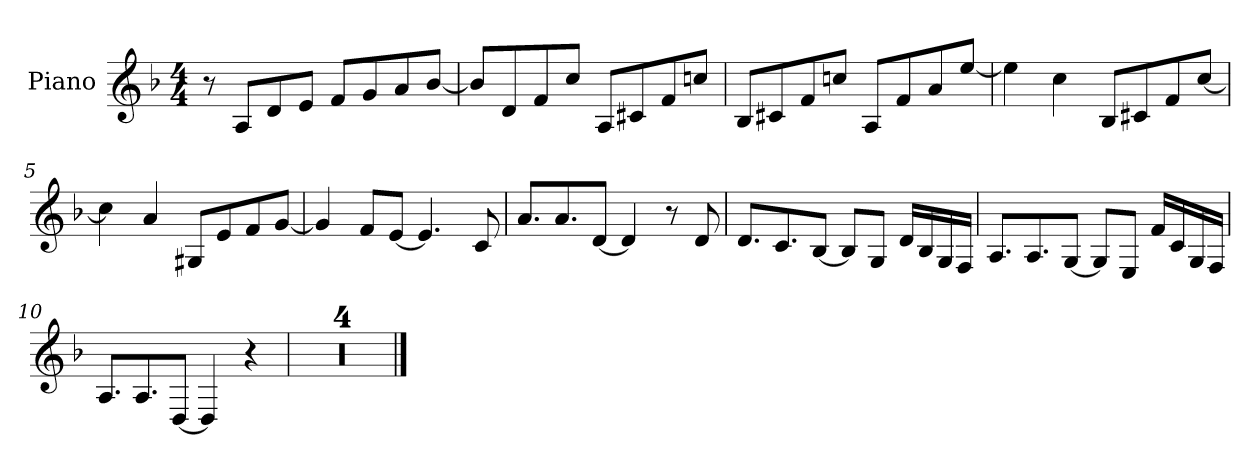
**kern
*part1
*staff1
*I"Piano
*I'Pno.
*clefG2
*k[b-]
*M4/4
*MM96
=1
8r
8A/L
8d/
8e/J
8f/L
8g/
8a/
[8b-/J
=2
8b-/L]
8d/
8f/
8cc/J
8A/L
8c#X/
8f/
8ccn/J
=3
8B-/L
8c#X/
8f/
8ccn/J
8A/L
8f/
8a/
[8ee/J
=4
4ee\]
4cc\
8B-/L
8c#X/
8f/
[8cc/J
!!LO:LB:g=z
=5
4cc\]
4a/
8G#X/L
8e/
8f/
[8g/J
=6
4g/]
8f/L
[8e/J
4.e/]
8c/
=7
8.a/L
8.a/
[8d/J
4d/]
8r
8d/
=8
8.d/L
8.c/
[8B-/J
8B-/L]
8G/J
16d/LL
16B-/
16G/
16F/JJ
!!LO:LB:g=z
=9
8.A/L
8.A/
[8G/J
8G/L]
8E/J
16f/LL
16c/
16G/
16F/JJ
=10
8.A/L
8.A/
[8D/J
4D/]
4r
=11
1r
=12
1r
=13
1r
=14
1r
==
*-
